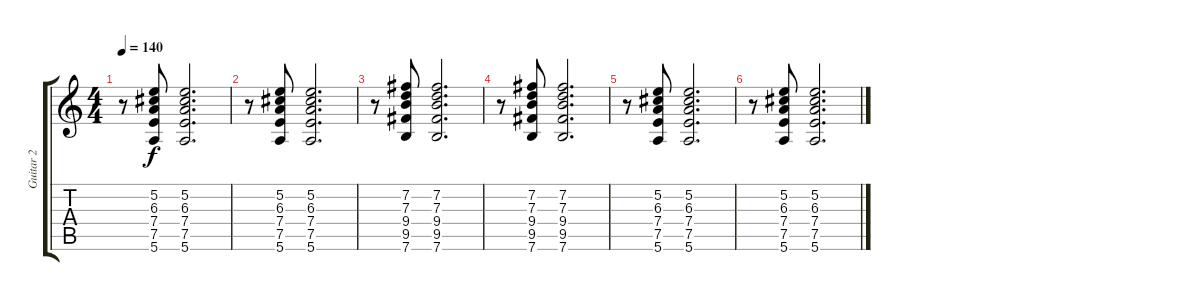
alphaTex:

\track ("Guitar 2" "Guitar 2") {instrument overdrivenguitar}
\staff {score tabs}
\tuning (E4 B3 G3 D3 A2 E2) {hide}
\ts (4 4)
\tempo 140
\clef g2
\ks c
r.8{dy f} (5.2 6.3 7.4 7.5 5.6).8 (5.2 6.3 7.4 7.5 5.6).2{d} |
r.8 (5.2 6.3 7.4 7.5 5.6).8 (5.2 6.3 7.4 7.5 5.6).2{d} |
r.8 (7.2 7.3 9.4 9.5 7.6).8 (7.2 7.3 9.4 9.5 7.6).2{d} |
r.8 (7.2 7.3 9.4 9.5 7.6).8 (7.2 7.3 9.4 9.5 7.6).2{d} |
r.8 (5.2 6.3 7.4 7.5 5.6).8 (5.2 6.3 7.4 7.5 5.6).2{d} |
r.8 (5.2 6.3 7.4 7.5 5.6).8 (5.2 6.3 7.4 7.5 5.6).2{d}
